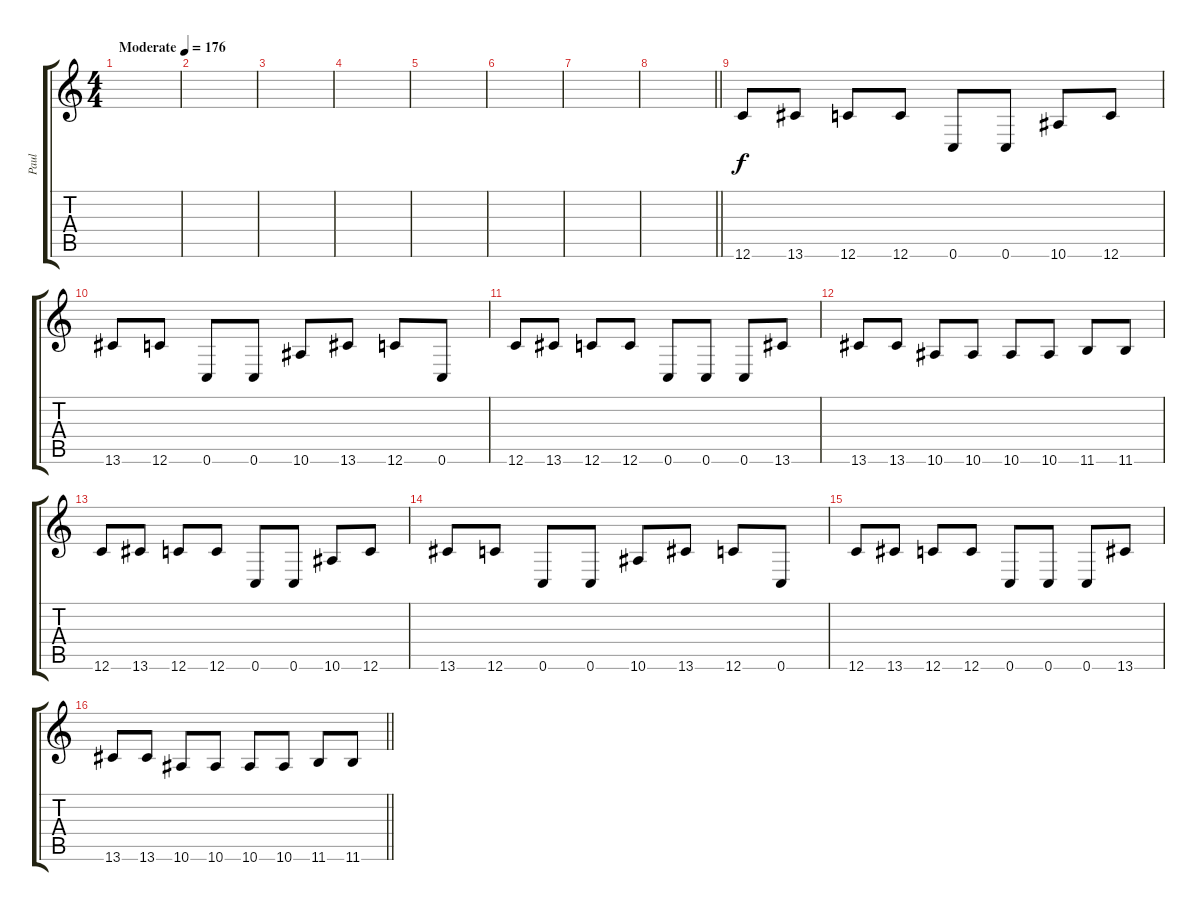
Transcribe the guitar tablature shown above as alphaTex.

\track ("Paul" "Paul") {instrument overdrivenguitar}
\staff {score tabs}
\tuning (D4 A3 F3 C3 G2 C2) {hide}
\ts (4 4)
\tempo (176 "Moderate")
\clef g2
\ks c
|
|
|
|
|
|
|
\barLineRight lightlight
|
12.6.8 13.6.8 12.6.8 12.6.8 0.6.8 0.6.8 10.6.8 12.6.8 |
13.6.8 12.6.8 0.6.8 0.6.8 10.6.8 13.6.8 12.6.8 0.6.8 |
12.6.8 13.6.8 12.6.8 12.6.8 0.6.8 0.6.8 0.6.8 13.6.8 |
13.6.8 13.6.8 10.6.8 10.6.8 10.6.8 10.6.8 11.6.8 11.6.8 |
12.6.8 13.6.8 12.6.8 12.6.8 0.6.8 0.6.8 10.6.8 12.6.8 |
13.6.8 12.6.8 0.6.8 0.6.8 10.6.8 13.6.8 12.6.8 0.6.8 |
12.6.8 13.6.8 12.6.8 12.6.8 0.6.8 0.6.8 0.6.8 13.6.8 |
\barLineRight lightlight
13.6.8 13.6.8 10.6.8 10.6.8 10.6.8 10.6.8 11.6.8 11.6.8
